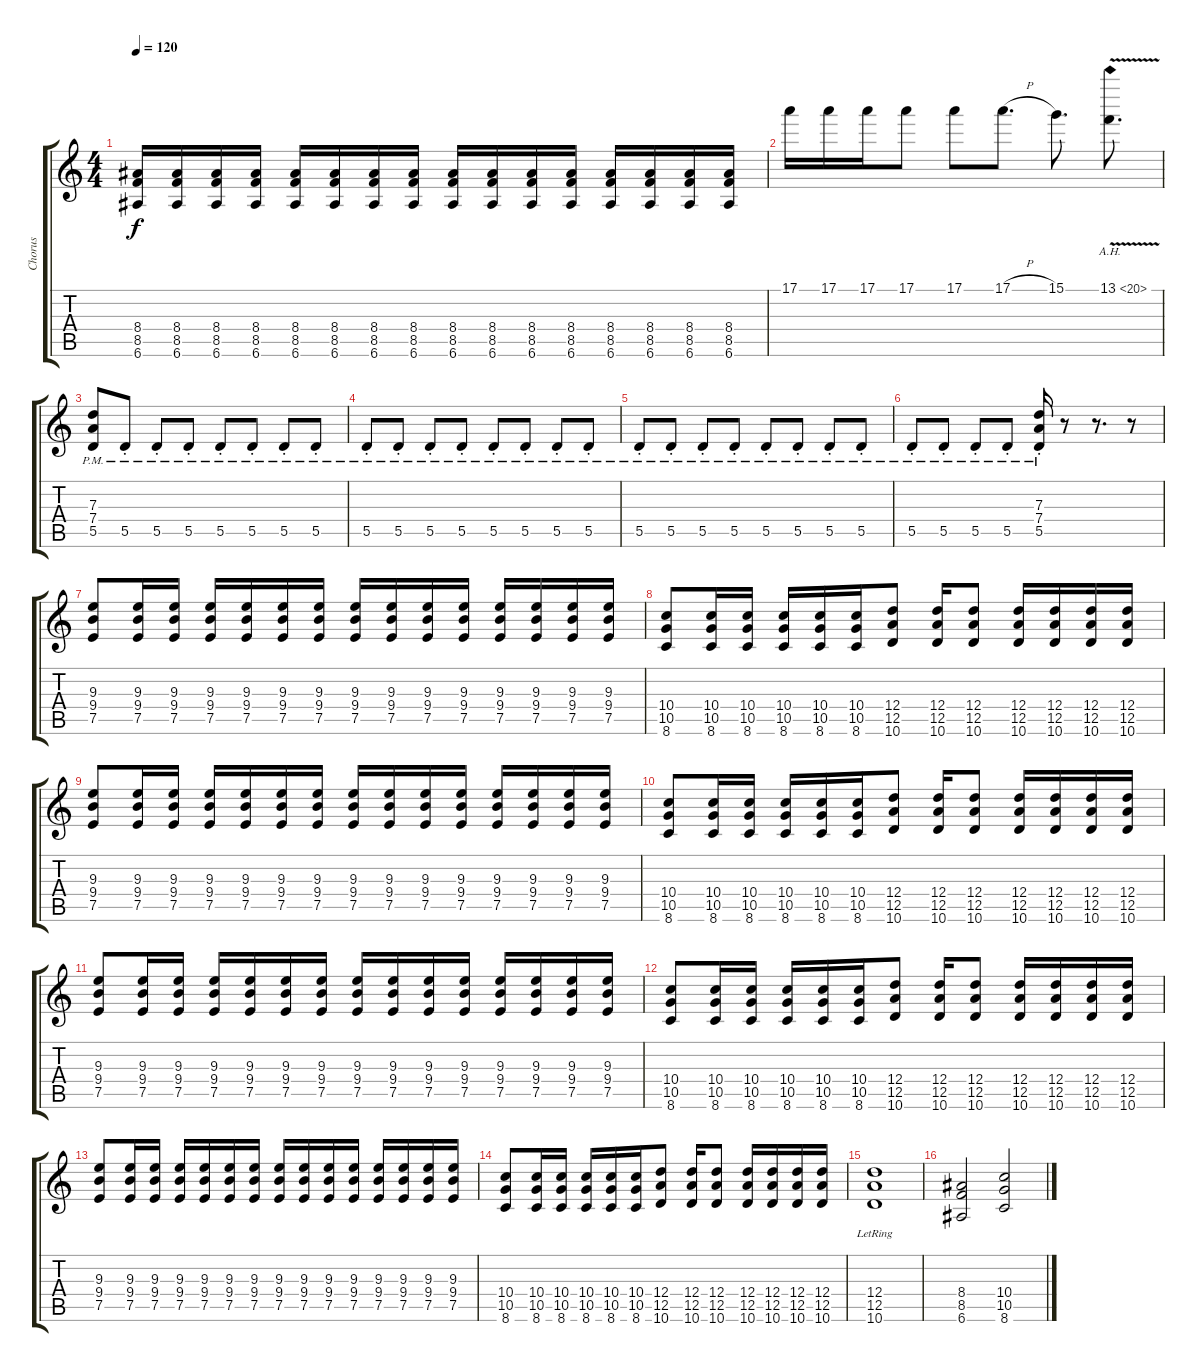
\track ("Chorus" "Chorus") {instrument overdrivenguitar}
\staff {score tabs}
\tuning (E4 B3 G3 D3 A2 E2) {hide}
\ts (4 4)
\tempo 120
\clef g2
\ks c
(8.4 8.5 6.6).16{dy f} (8.4 8.5 6.6).16 (8.4 8.5 6.6).16 (8.4 8.5 6.6).16 (8.4 8.5 6.6).16 (8.4 8.5 6.6).16 (8.4 8.5 6.6).16 (8.4 8.5 6.6).16 (8.4 8.5 6.6).16 (8.4 8.5 6.6).16 (8.4 8.5 6.6).16 (8.4 8.5 6.6).16 (8.4 8.5 6.6).16 (8.4 8.5 6.6).16 (8.4 8.5 6.6).16 (8.4 8.5 6.6).16 |
17.1.16 17.1.16 17.1.16 17.1.8 17.1.8 17.1{h}.8{d} 15.1.8{d} 13.1{ah 7 v}.8{d} |
(7.3{pm} 7.4 5.5{pm}).8 5.5{pm st}.8 5.5{pm st}.8 5.5{pm st}.8 5.5{pm st}.8 5.5{pm st}.8 5.5{pm st}.8 5.5{pm st}.8 |
5.5{pm st}.8 5.5{pm st}.8 5.5{pm st}.8 5.5{pm st}.8 5.5{pm st}.8 5.5{pm st}.8 5.5{pm st}.8 5.5{pm st}.8 |
5.5{pm st}.8 5.5{pm st}.8 5.5{pm st}.8 5.5{pm st}.8 5.5{pm st}.8 5.5{pm st}.8 5.5{pm st}.8 5.5{pm st}.8 |
5.5{pm st}.8 5.5{pm st}.8 5.5{pm st}.8 5.5{pm st}.8 (7.3 7.4 5.5{pm st}).16 r.8 r.8{d} r.8 |
(9.3 9.4 7.5).8 (9.3 9.4 7.5).16 (9.3 9.4 7.5).16 (9.3 9.4 7.5).16 (9.3 9.4 7.5).16 (9.3 9.4 7.5).16 (9.3 9.4 7.5).16 (9.3 9.4 7.5).16 (9.3 9.4 7.5).16 (9.3 9.4 7.5).16 (9.3 9.4 7.5).16 (9.3 9.4 7.5).16 (9.3 9.4 7.5).16 (9.3 9.4 7.5).16 (9.3 9.4 7.5).16 |
(10.4 10.5 8.6).8 (10.4 10.5 8.6).16 (10.4 10.5 8.6).16 (10.4 10.5 8.6).16 (10.4 10.5 8.6).16 (10.4 10.5 8.6).16 (12.4 12.5 10.6).8 (12.4 12.5 10.6).16 (12.4 12.5 10.6).8 (12.4 12.5 10.6).16 (12.4 12.5 10.6).16 (12.4 12.5 10.6).16 (12.4 12.5 10.6).16 |
(9.3 9.4 7.5).8 (9.3 9.4 7.5).16 (9.3 9.4 7.5).16 (9.3 9.4 7.5).16 (9.3 9.4 7.5).16 (9.3 9.4 7.5).16 (9.3 9.4 7.5).16 (9.3 9.4 7.5).16 (9.3 9.4 7.5).16 (9.3 9.4 7.5).16 (9.3 9.4 7.5).16 (9.3 9.4 7.5).16 (9.3 9.4 7.5).16 (9.3 9.4 7.5).16 (9.3 9.4 7.5).16 |
(10.4 10.5 8.6).8 (10.4 10.5 8.6).16 (10.4 10.5 8.6).16 (10.4 10.5 8.6).16 (10.4 10.5 8.6).16 (10.4 10.5 8.6).16 (12.4 12.5 10.6).8 (12.4 12.5 10.6).16 (12.4 12.5 10.6).8 (12.4 12.5 10.6).16 (12.4 12.5 10.6).16 (12.4 12.5 10.6).16 (12.4 12.5 10.6).16 |
(9.3 9.4 7.5).8 (9.3 9.4 7.5).16 (9.3 9.4 7.5).16 (9.3 9.4 7.5).16 (9.3 9.4 7.5).16 (9.3 9.4 7.5).16 (9.3 9.4 7.5).16 (9.3 9.4 7.5).16 (9.3 9.4 7.5).16 (9.3 9.4 7.5).16 (9.3 9.4 7.5).16 (9.3 9.4 7.5).16 (9.3 9.4 7.5).16 (9.3 9.4 7.5).16 (9.3 9.4 7.5).16 |
(10.4 10.5 8.6).8 (10.4 10.5 8.6).16 (10.4 10.5 8.6).16 (10.4 10.5 8.6).16 (10.4 10.5 8.6).16 (10.4 10.5 8.6).16 (12.4 12.5 10.6).8 (12.4 12.5 10.6).16 (12.4 12.5 10.6).8 (12.4 12.5 10.6).16 (12.4 12.5 10.6).16 (12.4 12.5 10.6).16 (12.4 12.5 10.6).16 |
(9.3 9.4 7.5).8 (9.3 9.4 7.5).16 (9.3 9.4 7.5).16 (9.3 9.4 7.5).16 (9.3 9.4 7.5).16 (9.3 9.4 7.5).16 (9.3 9.4 7.5).16 (9.3 9.4 7.5).16 (9.3 9.4 7.5).16 (9.3 9.4 7.5).16 (9.3 9.4 7.5).16 (9.3 9.4 7.5).16 (9.3 9.4 7.5).16 (9.3 9.4 7.5).16 (9.3 9.4 7.5).16 |
(10.4 10.5 8.6).8 (10.4 10.5 8.6).16 (10.4 10.5 8.6).16 (10.4 10.5 8.6).16 (10.4 10.5 8.6).16 (10.4 10.5 8.6).16 (12.4 12.5 10.6).8 (12.4 12.5 10.6).16 (12.4 12.5 10.6).8 (12.4 12.5 10.6).16 (12.4 12.5 10.6).16 (12.4 12.5 10.6).16 (12.4 12.5 10.6).16 |
(12.4{lr} 12.5{lr} 10.6{lr}).1 |
(8.4 8.5 6.6).2 (10.4 10.5 8.6).2
